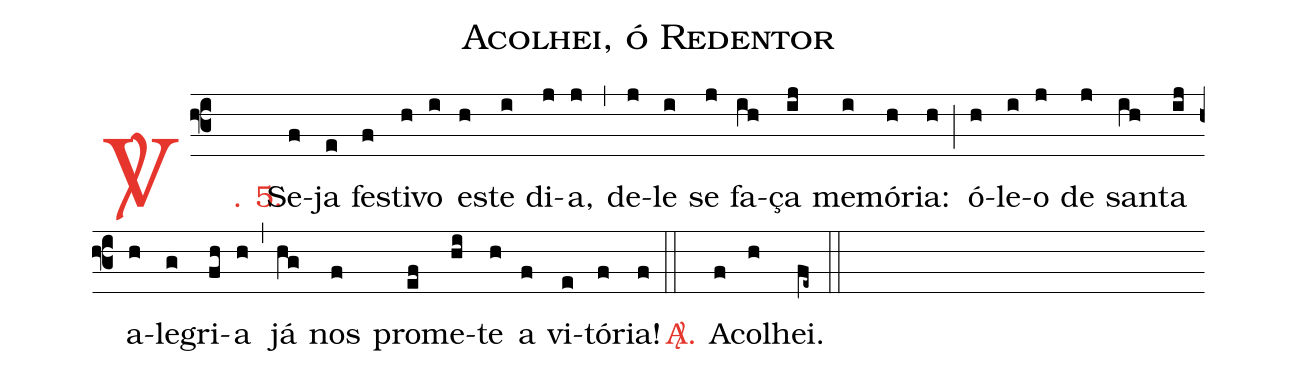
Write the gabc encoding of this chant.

name: Acolhei, ó Redentor;
%%
(f3)

<c><sp>V/</sp>. 5.</c>() Se(f)ja(e) fes(f)ti(h)vo(i) es(h)te(i) di(j)a,(j) (,) de(j)le(i) se(j) fa(ih)ça(ij) me(i)mó(h)ria:(h) (;) ó(h)le(i)o(j) de(j) san(ih)ta(ij) a(h)le(g)gri(fh)a(h) (,) já(hg) nos(f) pro(ef)me(hi)te(h) a(f) vi(e)tó(f)ria!(f)

(::)

<nlba><c><sp>A/</sp>.</c>() A</nlba>(f)co(h)lhei.(fe~)

(::)
